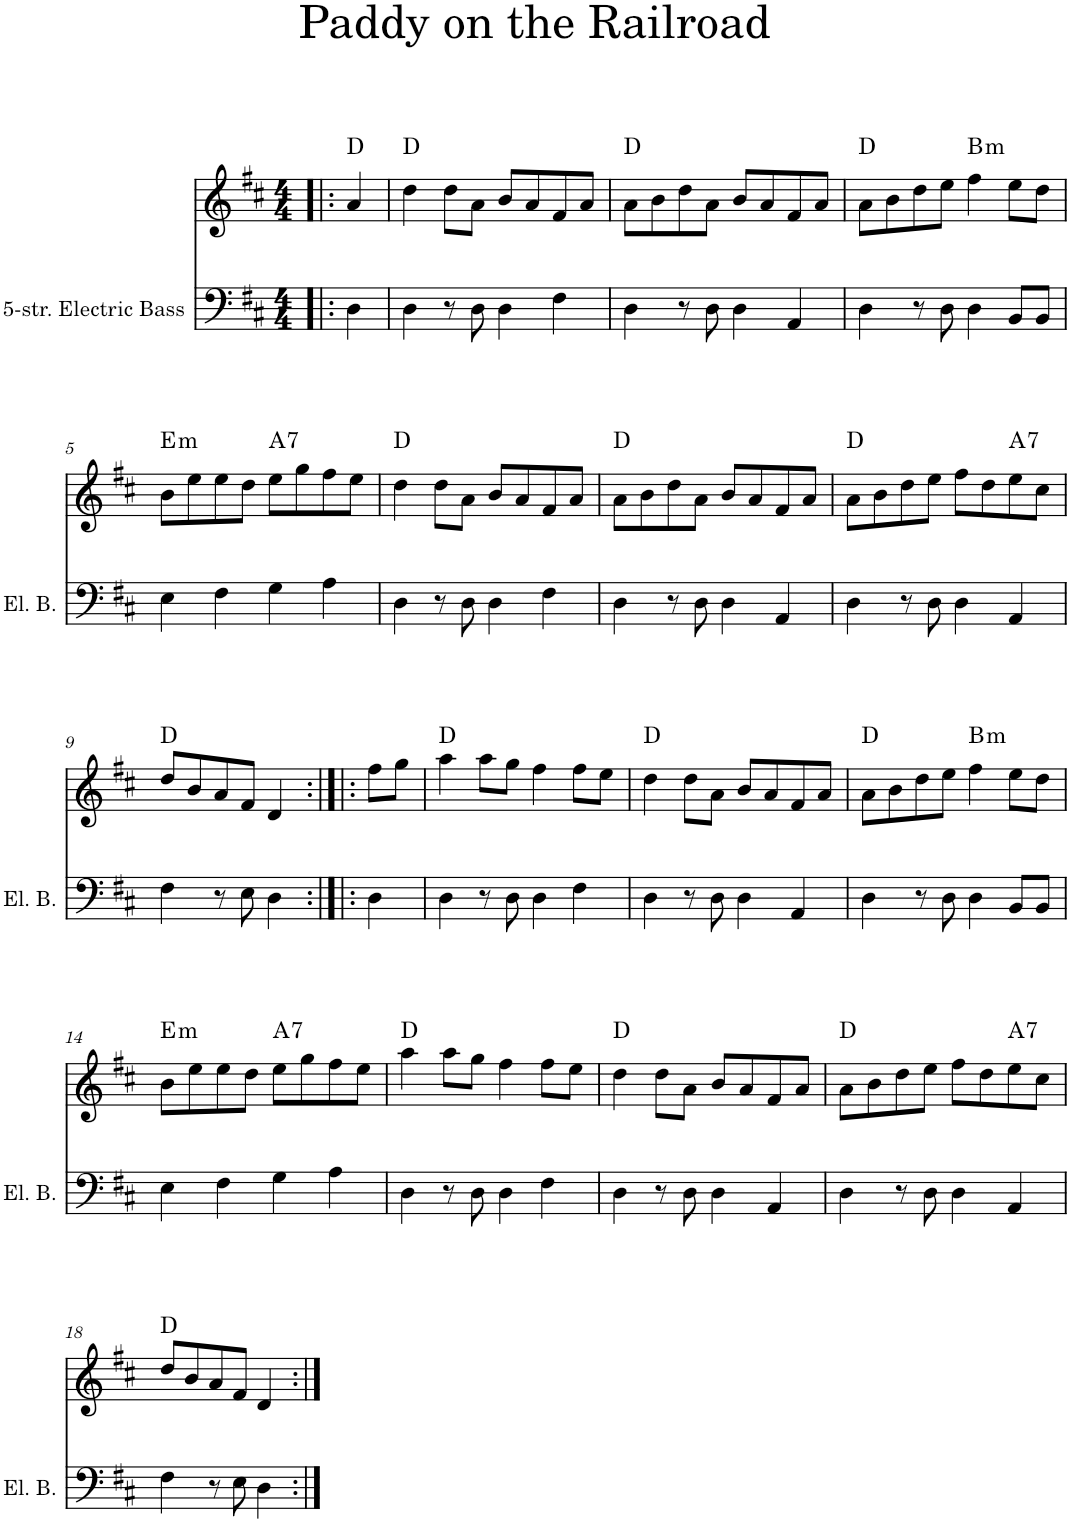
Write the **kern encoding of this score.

**kern	**kern	**harte
*part2	*part1	*part1
*staff2	*staff1	*
*I"5-str. Electric Bass	*I"Flute	*
*I'El. B.	*I'Fl	*
*clefF4	*clefG2	*
*Trd7c12	*	*
*k[f#c#]	*k[f#c#]	*
*D:	*D:	*
*M4/4	*M4/4	*
=1!|:	=1!|:	=1!|:
4D\	4a/	D:maj
=2	=2	=2
4D\	4dd\	D:maj
8r	8dd\L	.
8D\	8a\J	.
4D\	8b/L	.
.	8a/	.
4F#\	8f#/	.
.	8a/J	.
=3	=3	=3
4D\	8a\L	D:maj
.	8b\	.
8r	8dd\	.
8D\	8a\J	.
4D\	8b/L	.
.	8a/	.
4AA/	8f#/	.
.	8a/J	.
=4	=4	=4
4D\	8a\L	D:maj
.	8b\	.
8r	8dd\	.
8D\	8ee\J	.
!	!	!LO:H:kt=m
4D\	4ff#\	B:min
8BB/L	8ee\L	.
8BB/J	8dd\J	.
!!LO:LB:g=z
=5	=5	=5
!	!	!LO:H:kt=m
4E\	8b\L	E:min
.	8ee\	.
4F#\	8ee\	.
.	8dd\J	.
!	!	!LO:H:kt=7
4G\	8ee\L	A:7
.	8gg\	.
4A\	8ff#\	.
.	8ee\J	.
=6	=6	=6
4D\	4dd\	D:maj
8r	8dd\L	.
8D\	8a\J	.
4D\	8b/L	.
.	8a/	.
4F#\	8f#/	.
.	8a/J	.
=7	=7	=7
4D\	8a\L	D:maj
.	8b\	.
8r	8dd\	.
8D\	8a\J	.
4D\	8b/L	.
.	8a/	.
4AA/	8f#/	.
.	8a/J	.
=8	=8	=8
4D\	8a\L	D:maj
.	8b\	.
8r	8dd\	.
8D\	8ee\J	.
4D\	8ff#\L	.
.	8dd\	.
!	!	!LO:H:kt=7
4AA/	8ee\	A:7
.	8cc#\J	.
!!LO:LB:g=z
=9	=9	=9
4F#\	8dd/L	D:maj
.	8b/	.
8r	8a/	.
8E\	8f#/J	.
4D\	4d/	.
=10:|!|:	=10:|!|:	=10:|!|:
4D\	8ff#\L	.
.	8gg\J	.
=11	=11	=11
4D\	4aa\	D:maj
8r	8aa\L	.
8D\	8gg\J	.
4D\	4ff#\	.
4F#\	8ff#\L	.
.	8ee\J	.
=12	=12	=12
4D\	4dd\	D:maj
8r	8dd\L	.
8D\	8a\J	.
4D\	8b/L	.
.	8a/	.
4AA/	8f#/	.
.	8a/J	.
=13	=13	=13
4D\	8a\L	D:maj
.	8b\	.
8r	8dd\	.
8D\	8ee\J	.
!	!	!LO:H:kt=m
4D\	4ff#\	B:min
8BB/L	8ee\L	.
8BB/J	8dd\J	.
!!LO:LB:g=z
=14	=14	=14
!	!	!LO:H:kt=m
4E\	8b\L	E:min
.	8ee\	.
4F#\	8ee\	.
.	8dd\J	.
!	!	!LO:H:kt=7
4G\	8ee\L	A:7
.	8gg\	.
4A\	8ff#\	.
.	8ee\J	.
=15	=15	=15
4D\	4aa\	D:maj
8r	8aa\L	.
8D\	8gg\J	.
4D\	4ff#\	.
4F#\	8ff#\L	.
.	8ee\J	.
=16	=16	=16
4D\	4dd\	D:maj
8r	8dd\L	.
8D\	8a\J	.
4D\	8b/L	.
.	8a/	.
4AA/	8f#/	.
.	8a/J	.
=17	=17	=17
4D\	8a\L	D:maj
.	8b\	.
8r	8dd\	.
8D\	8ee\J	.
4D\	8ff#\L	.
.	8dd\	.
!	!	!LO:H:kt=7
4AA/	8ee\	A:7
.	8cc#\J	.
!!LO:LB:g=z
=18	=18	=18
4F#\	8dd/L	D:maj
.	8b/	.
8r	8a/	.
8E\	8f#/J	.
4D\	4d/	.
=:|!	=:|!	=:|!
*-	*-	*-
